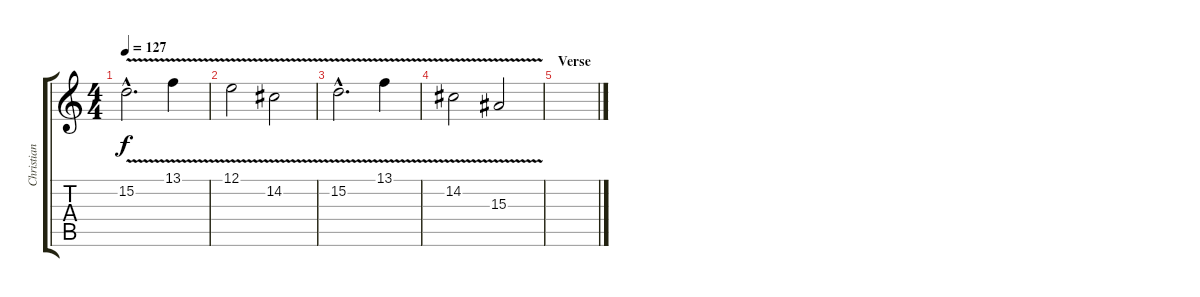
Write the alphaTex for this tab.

\track ("Christian \"Flake\" Lorenz - Keyboard 2" "Christian ") {instrument choiraahs}
\staff {score tabs}
\tuning (E4 B3 G3 D3 A2 E2) {hide}
\ts (4 4)
\tempo 127
\clef g2
\ks c
15.2{v hac}.2{d dy f} 13.1{v}.4 |
12.1{v}.2 14.2{v}.2 |
15.2{v hac}.2{d} 13.1{v}.4 |
14.2{v}.2 15.3{v}.2 |
\section ("" "Verse")
